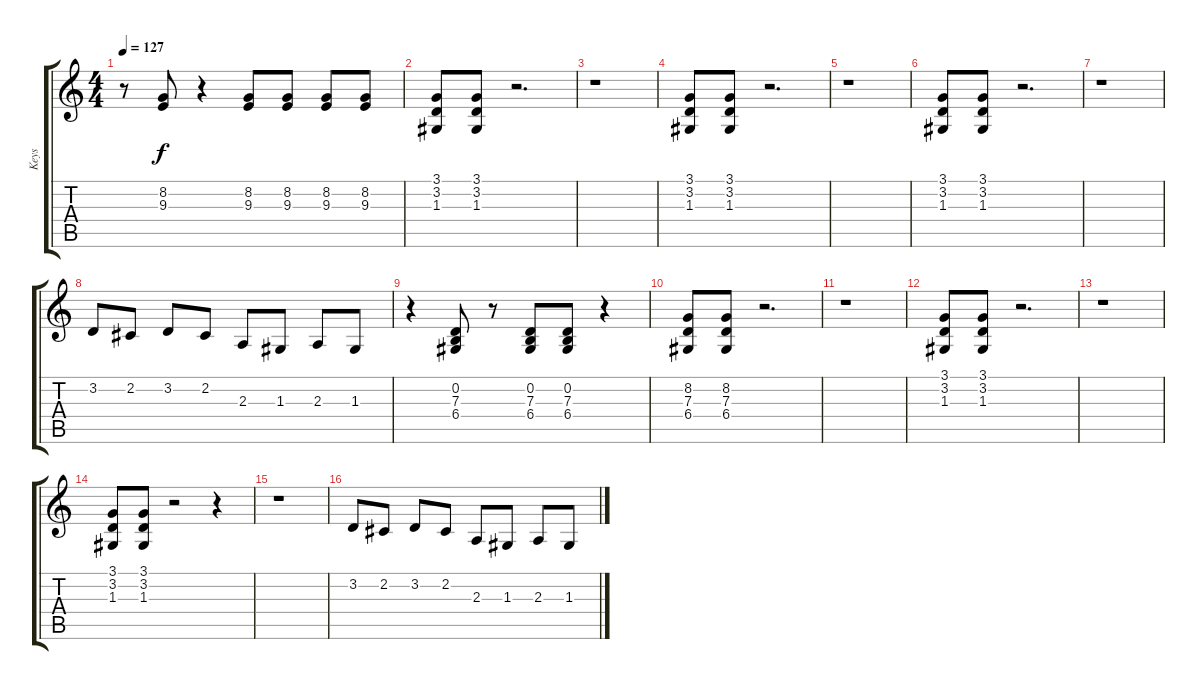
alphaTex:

\track ("Keys" "Keys") {instrument drawbarorgan}
\staff {score tabs}
\tuning (E4 B3 G3 D3 A2 E2) {hide}
\ts (4 4)
\tempo 127
\clef g2
\ks c
r.8{dy f} (8.2 9.3).8 r.4 (8.2 9.3).8 (8.2 9.3).8 (8.2 9.3).8 (8.2 9.3).8 |
(3.1 3.2 1.3).8 (3.1 3.2 1.3).8 r.2{d} |
r.1 |
(3.1 3.2 1.3).8 (3.1 3.2 1.3).8 r.2{d} |
r.1 |
(3.1 3.2 1.3).8 (3.1 3.2 1.3).8 r.2{d} |
r.1 |
3.2.8 2.2.8 3.2.8 2.2.8 2.3.8 1.3.8 2.3.8 1.3.8 |
r.4 (0.2 7.3 6.4).8 r.8 (0.2 7.3 6.4).8 (0.2 7.3 6.4).8 r.4 |
(8.2 7.3 6.4).8 (8.2 7.3 6.4).8 r.2{d} |
r.1 |
(3.1 3.2 1.3).8 (3.1 3.2 1.3).8 r.2{d} |
r.1 |
(3.1 3.2 1.3).8 (3.1 3.2 1.3).8 r.2 r.4 |
r.1 |
3.2.8 2.2.8 3.2.8 2.2.8 2.3.8 1.3.8 2.3.8 1.3.8
